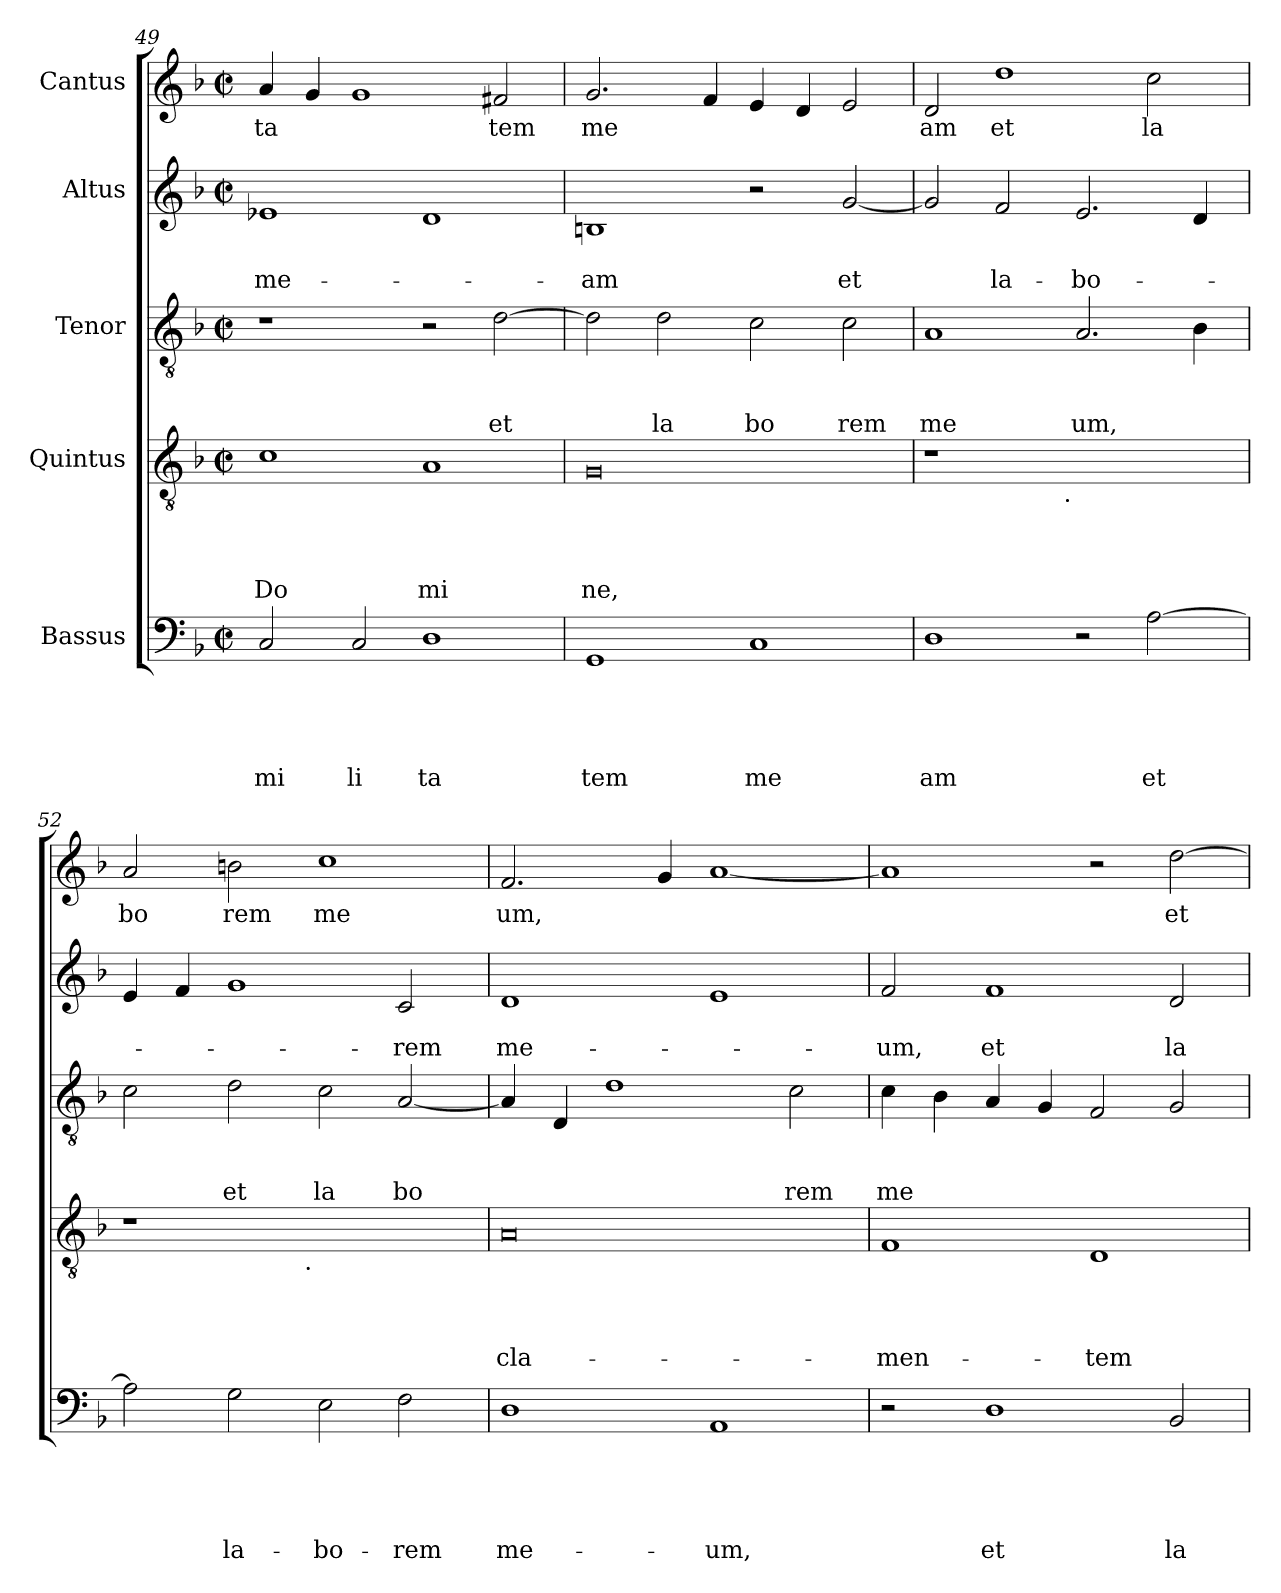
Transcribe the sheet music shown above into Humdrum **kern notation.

**kern	**text	**text	**text	**text	**text	**kern	**text	**text	**text	**text	**kern	**text	**text	**text	**kern	**text	**text	**kern	**text
*part5	*part5	*part5	*part5	*part5	*part5	*part4	*part4	*part4	*part4	*part4	*part3	*part3	*part3	*part3	*part2	*part2	*part2	*part1	*part1
*staff5	*staff5	*staff5	*staff5	*staff5	*staff5	*staff4	*staff4	*staff4	*staff4	*staff4	*staff3	*staff3	*staff3	*staff3	*staff2	*staff2	*staff2	*staff1	*staff1
*I"Bassus	*	*	*	*	*	*I"Quintus	*	*	*	*	*I"Tenor	*	*	*	*I"Altus	*	*	*I"Cantus	*
*clefF4	*	*	*	*	*	*clefGv2	*	*	*	*	*clefGv2	*	*	*	*clefG2	*	*	*clefG2	*
*k[b-]	*	*	*	*	*	*k[b-]	*	*	*	*	*k[b-]	*	*	*	*k[b-]	*	*	*k[b-]	*
*F:	*	*	*	*	*	*F:	*	*	*	*	*F:	*	*	*	*F:	*	*	*F:	*
*M2/2	*	*	*	*	*	*M2/2	*	*	*	*	*M2/2	*	*	*	*M2/2	*	*	*M2/2	*
*met(c|)	*	*	*	*	*	*met(c|)	*	*	*	*	*met(c|)	*	*	*	*met(c|)	*	*	*met(c|)	*
=49	=49	=49	=49	=49	=49	=49	=49	=49	=49	=49	=49	=49	=49	=49	=49	=49	=49	=49	=49
!	!	!	!	!	!LO:LY:b	!	!	!	!	!LO:LY:b	!	!	!	!	!	!	!LO:LY:b	!	!LO:LY:b
2C/	.	.	.	.	mi	1c	.	.	.	Do	1r	.	.	.	1e-	.	me-	4a/	ta
.	.	.	.	.	.	.	.	.	.	.	.	.	.	.	.	.	.	4g/	.
!	!	!	!	!	!LO:LY:b	!	!	!	!	!	!	!	!	!	!	!	!	!	!
2C/	.	.	.	.	li	.	.	.	.	.	.	.	.	.	.	.	.	1g	.
!	!	!	!	!	!LO:LY:b	!	!	!	!	!LO:LY:b	!	!	!	!	!	!	!	!	!
1D	.	.	.	.	ta	1A	.	.	.	mi	2r	.	.	.	1d	.	.	.	.
!	!	!	!	!	!	!	!	!	!	!	!	!	!	!LO:LY:b	!	!	!	!	!LO:LY:b
.	.	.	.	.	.	.	.	.	.	.	[>2d\	.	.	et	.	.	.	2f#/	tem
=50	=50	=50	=50	=50	=50	=50	=50	=50	=50	=50	=50	=50	=50	=50	=50	=50	=50	=50	=50
!	!	!	!	!	!LO:LY:b	!	!	!	!	!LO:LY:b	!	!	!	!	!	!	!LO:LY:b	!	!LO:LY:b
1GG	.	.	.	.	tem	0G	.	.	.	ne,	2d\]	.	.	.	1Bn	.	-am	2.g/	me
!	!	!	!	!	!	!	!	!	!	!	!	!	!	!LO:LY:b	!	!	!	!	!
.	.	.	.	.	.	.	.	.	.	.	2d\	.	.	la	.	.	.	.	.
.	.	.	.	.	.	.	.	.	.	.	.	.	.	.	.	.	.	4f/	.
!	!	!	!	!	!LO:LY:b	!	!	!	!	!	!	!	!	!LO:LY:b	!	!	!	!	!
1C	.	.	.	.	me	.	.	.	.	.	2c\	.	.	bo	2r	.	.	4e/	.
.	.	.	.	.	.	.	.	.	.	.	.	.	.	.	.	.	.	4d/	.
!	!	!	!	!	!	!	!	!	!	!	!	!	!	!LO:LY:b	!	!	!LO:LY:b	!	!
.	.	.	.	.	.	.	.	.	.	.	2c\	.	.	rem	[>2g/	.	et	2e/	.
!!LO:PB:g=z
=51	=51	=51	=51	=51	=51	=51	=51	=51	=51	=51	=51	=51	=51	=51	=51	=51	=51	=51	=51
!	!	!	!	!	!LO:LY:b	!	!	!	!	!	!	!	!	!LO:LY:b	!	!	!	!	!LO:LY:b
*	*	*	*	*	*	*^	*	*	*	*	*	*	*	*	*	*	*	*	*
1D	.	.	.	.	am	1r	2ryy	.	.	.	.	1A	.	.	me	2g/]	.	.	2d/	am
!	!	!	!	!	!	!	!	!	!	!	!	!	!	!	!	!	!	!LO:LY:b	!	!LO:LY:b
.	.	.	.	.	.	.	4...ryy	.	.	.	.	.	.	.	.	2f/	.	la-	1dd	et
!	!	!	!	!	!	!	!LO:TX:b:t=.	!	!	!	!	!	!	!	!	!	!	!	!	!
.	.	.	.	.	.	.	1ryy	.	.	.	.	.	.	.	.	.	.	.	.	.
!	!	!	!	!	!	!	!	!	!	!	!	!	!	!	!LO:LY:b	!	!	!LO:LY:b	!	!
2r	.	.	.	.	.	1ryy	.	.	.	.	.	2.A/	.	.	um,	2.e/	.	-bo-	.	.
!	!	!	!	!	!LO:LY:b	!	!	!	!	!	!	!	!	!	!	!	!	!	!	!LO:LY:b
[>2A\	.	.	.	.	et	.	.	.	.	.	.	.	.	.	.	.	.	.	2cc\	la
.	.	.	.	.	.	.	.	.	.	.	.	4B-\	.	.	.	4d/	.	.	.	.
.	.	.	.	.	.	.	32ryy	.	.	.	.	.	.	.	.	.	.	.	.	.
=52	=52	=52	=52	=52	=52	=52	=52	=52	=52	=52	=52	=52	=52	=52	=52	=52	=52	=52	=52	=52
!	!	!	!	!	!	!	!	!	!	!	!	!	!	!	!	!	!	!	!	!LO:LY:b
2A\]	.	.	.	.	.	1r	2ryy	.	.	.	.	2c\	.	.	.	4e/	.	.	2a/	bo
.	.	.	.	.	.	.	.	.	.	.	.	.	.	.	.	4f/	.	.	.	.
!	!	!	!	!	!LO:LY:b	!	!	!	!	!	!	!	!	!	!LO:LY:b	!	!	!	!	!LO:LY:b
2G\	.	.	.	.	la-	.	4...ryy	.	.	.	.	2d\	.	.	et	1g	.	.	2bn\	rem
!	!	!	!	!	!	!	!LO:TX:b:t=.	!	!	!	!	!	!	!	!	!	!	!	!	!
.	.	.	.	.	.	.	1ryy	.	.	.	.	.	.	.	.	.	.	.	.	.
!	!	!	!	!	!LO:LY:b	!	!	!	!	!	!	!	!	!	!LO:LY:b	!	!	!	!	!LO:LY:b
2E\	.	.	.	.	-bo-	1ryy	.	.	.	.	.	2c\	.	.	la	.	.	.	1cc	me
!	!	!	!	!	!LO:LY:b	!	!	!	!	!	!	!	!	!	!LO:LY:b	!	!	!LO:LY:b	!	!
2F\	.	.	.	.	-rem	.	.	.	.	.	.	[<2A/	.	.	bo	2c/	.	-rem	.	.
.	.	.	.	.	.	.	32ryy	.	.	.	.	.	.	.	.	.	.	.	.	.
=53	=53	=53	=53	=53	=53	=53	=53	=53	=53	=53	=53	=53	=53	=53	=53	=53	=53	=53	=53	=53
!	!	!	!	!	!LO:LY:b	!	!	!	!	!	!LO:LY:b	!	!	!	!	!	!	!LO:LY:b	!	!LO:LY:b
*	*	*	*	*	*	*v	*v	*	*	*	*	*	*	*	*	*	*	*	*	*
1D	.	.	.	.	me-	0A	.	.	.	cla-	4A/]	.	.	.	1d	.	me-	2.f/	um,
.	.	.	.	.	.	.	.	.	.	.	4D/	.	.	.	.	.	.	.	.
.	.	.	.	.	.	.	.	.	.	.	1d	.	.	.	.	.	.	.	.
.	.	.	.	.	.	.	.	.	.	.	.	.	.	.	.	.	.	4g/	.
!	!	!	!	!	!LO:LY:b	!	!	!	!	!	!	!	!	!	!	!	!	!	!
1AA	.	.	.	.	-um,	.	.	.	.	.	.	.	.	.	1e	.	.	[<1a	.
!	!	!	!	!	!	!	!	!	!	!	!	!	!	!LO:LY:b	!	!	!	!	!
.	.	.	.	.	.	.	.	.	.	.	2c\	.	.	rem	.	.	.	.	.
=54	=54	=54	=54	=54	=54	=54	=54	=54	=54	=54	=54	=54	=54	=54	=54	=54	=54	=54	=54
!	!	!	!	!	!	!	!	!	!	!LO:LY:b	!	!	!	!LO:LY:b	!	!	!LO:LY:b	!	!
2r	.	.	.	.	.	1F	.	.	.	-men-	4c\	.	.	me	2f/	.	-um,	1a]	.
.	.	.	.	.	.	.	.	.	.	.	4B-\	.	.	.	.	.	.	.	.
!	!	!	!	!	!LO:LY:b	!	!	!	!	!	!	!	!	!	!	!	!LO:LY:b	!	!
1D	.	.	.	.	et	.	.	.	.	.	4A/	.	.	.	1f	.	et	.	.
.	.	.	.	.	.	.	.	.	.	.	4G/	.	.	.	.	.	.	.	.
!	!	!	!	!	!	!	!	!	!	!LO:LY:b	!	!	!	!	!	!	!	!	!
.	.	.	.	.	.	1D	.	.	.	-tem	2F/	.	.	.	.	.	.	2r	.
!	!	!	!	!	!LO:LY:b	!	!	!	!	!	!	!	!	!	!	!	!LO:LY:b	!	!LO:LY:b
2BB-/	.	.	.	.	la-	.	.	.	.	.	2G/	.	.	.	2d/	.	la-	[>2dd\	et
=	=	=	=	=	=	=	=	=	=	=	=	=	=	=	=	=	=	=	=
*-	*-	*-	*-	*-	*-	*-	*-	*-	*-	*-	*-	*-	*-	*-	*-	*-	*-	*-	*-
